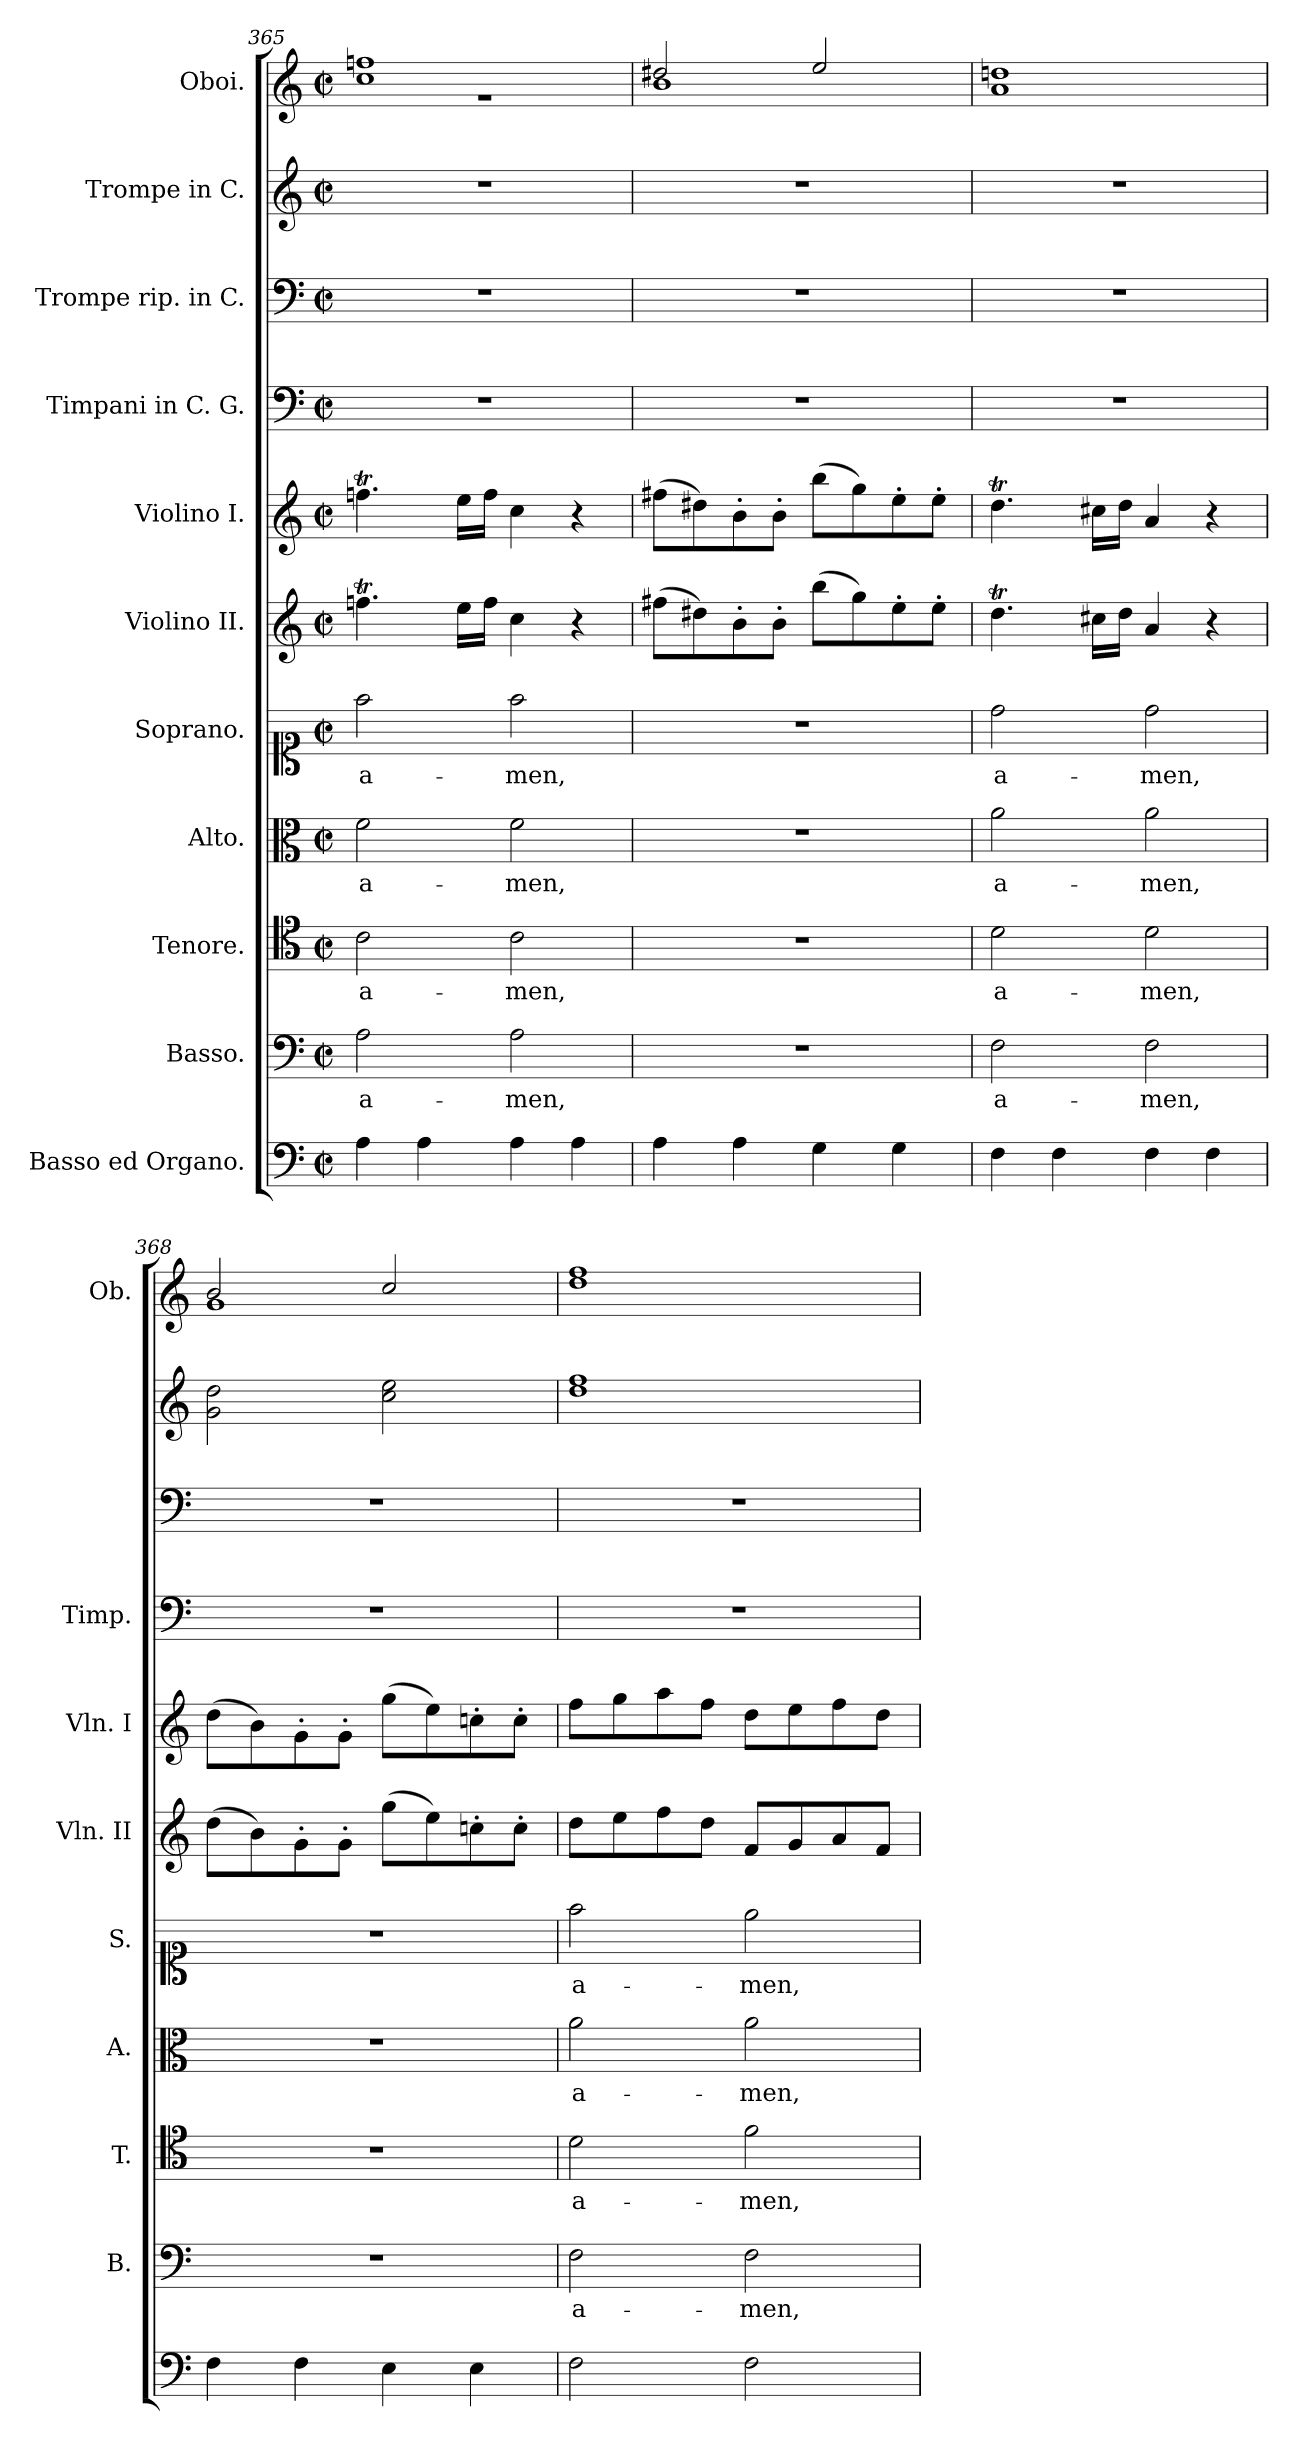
**kern	**kern	**text	**kern	**text	**kern	**text	**kern	**text	**kern	**kern	**kern	**kern	**kern	**kern
*part11	*part10	*part10	*part9	*part9	*part8	*part8	*part7	*part7	*part6	*part5	*part4	*part3	*part2	*part1
*staff11	*staff10	*staff10	*staff9	*staff9	*staff8	*staff8	*staff7	*staff7	*staff6	*staff5	*staff4	*staff3	*staff2	*staff1
*I"Basso ed  Organo.	*I"Basso.	*	*I"Tenore.	*	*I"Alto.	*	*I"Soprano.	*	*I"Violino II.	*I"Violino I.	*I"Timpani in C. G.	*I"Trompe rip. in C.	*I"Trompe in C.	*I"Oboi.
*	*I'B.	*	*I'T.	*	*I'A.	*	*I'S.	*	*I'Vln. II	*I'Vln. I	*I'Timp.	*	*	*I'Ob.
*clefF4	*clefF4	*	*clefC4	*	*clefC3	*	*clefC1	*	*clefG2	*clefG2	*clefF4	*clefF4	*clefG2	*clefG2
*k[]	*k[]	*	*k[]	*	*k[]	*	*k[]	*	*k[]	*k[]	*k[]	*k[]	*k[]	*k[]
*M2/2	*M2/2	*	*M2/2	*	*M2/2	*	*M2/2	*	*M2/2	*M2/2	*M2/2	*M2/2	*M2/2	*M2/2
*met(c|)	*met(c|)	*	*met(c|)	*	*met(c|)	*	*met(c|)	*	*met(c|)	*met(c|)	*met(c|)	*met(c|)	*met(c|)	*met(c|)
=365	=365	=365	=365	=365	=365	=365	=365	=365	=365	=365	=365	=365	=365	=365
!	!	!LO:LY:b	!	!LO:LY:b	!	!LO:LY:b	!	!LO:LY:b	!	!	!	!	!	!
*	*	*	*	*	*	*	*	*	*	*	*	*	*	*^
4A\	2A\	a-	2c\	a-	2f\	a-	2ff\	a-	4.ffnT\	4.ffnT\	1r	1r	1r	1cc 1ffn	1r
4A\	.	.	.	.	.	.	.	.	.	.	.	.	.	.	.
.	.	.	.	.	.	.	.	.	16ee\LL	16ee\LL	.	.	.	.	.
.	.	.	.	.	.	.	.	.	16ff\JJ	16ff\JJ	.	.	.	.	.
!	!	!LO:LY:b	!	!LO:LY:b	!	!LO:LY:b	!	!LO:LY:b	!	!	!	!	!	!	!
4A\	2A\	-men,	2c\	-men,	2f\	-men,	2ff\	-men,	4cc\	4cc\	.	.	.	.	.
4A\	.	.	.	.	.	.	.	.	4r	4r	.	.	.	.	.
!!LO:PB:g=z	!!
=366	=366	=366	=366	=366	=366	=366	=366	=366	=366	=366	=366	=366	=366	=366	=366
4A\	1r	.	1r	.	1r	.	1r	.	(>8ff#X\L	(>8ff#X\L	1r	1r	1r	2dd#X/	1b
.	.	.	.	.	.	.	.	.	8dd#X\)	8dd#X\)	.	.	.	.	.
4A\	.	.	.	.	.	.	.	.	8b'\	8b'\	.	.	.	.	.
.	.	.	.	.	.	.	.	.	8b'\J	8b'\J	.	.	.	.	.
4G\	.	.	.	.	.	.	.	.	(>8bb\L	(>8bb\L	.	.	.	2ee/	.
.	.	.	.	.	.	.	.	.	8gg\)	8gg\)	.	.	.	.	.
4G\	.	.	.	.	.	.	.	.	8ee'\	8ee'\	.	.	.	.	.
.	.	.	.	.	.	.	.	.	8ee'\J	8ee'\J	.	.	.	.	.
*	*	*	*	*	*	*	*	*	*	*	*	*	*	*v	*v
=367	=367	=367	=367	=367	=367	=367	=367	=367	=367	=367	=367	=367	=367	=367
!	!	!LO:LY:b	!	!LO:LY:b	!	!LO:LY:b	!	!LO:LY:b	!	!	!	!	!	!
4F\	2F\	a-	2d\	a-	2a\	a-	2dd\	a-	4.ddT\	4.ddT\	1r	1r	1r	1a 1ddn
4F\	.	.	.	.	.	.	.	.	.	.	.	.	.	.
.	.	.	.	.	.	.	.	.	16cc#X\LL	16cc#X\LL	.	.	.	.
.	.	.	.	.	.	.	.	.	16dd\JJ	16dd\JJ	.	.	.	.
!	!	!LO:LY:b	!	!LO:LY:b	!	!LO:LY:b	!	!LO:LY:b	!	!	!	!	!	!
4F\	2F\	-men,	2d\	-men,	2a\	-men,	2dd\	-men,	4a/	4a/	.	.	.	.
4F\	.	.	.	.	.	.	.	.	4r	4r	.	.	.	.
=368	=368	=368	=368	=368	=368	=368	=368	=368	=368	=368	=368	=368	=368	=368
*	*	*	*	*	*	*	*	*	*	*	*	*	*	*^
4F\	1r	.	1r	.	1r	.	1r	.	(>8dd\L	(>8dd\L	1r	1r	2g\ 2dd\	2b/	1g
.	.	.	.	.	.	.	.	.	8b\)	8b\)	.	.	.	.	.
4F\	.	.	.	.	.	.	.	.	8g'\	8g'\	.	.	.	.	.
.	.	.	.	.	.	.	.	.	8g'\J	8g'\J	.	.	.	.	.
4E\	.	.	.	.	.	.	.	.	(>8gg\L	(>8gg\L	.	.	2cc\ 2ee\	2cc/	.
.	.	.	.	.	.	.	.	.	8ee\)	8ee\)	.	.	.	.	.
4E\	.	.	.	.	.	.	.	.	8ccn'\	8ccn'\	.	.	.	.	.
.	.	.	.	.	.	.	.	.	8cc'\J	8cc'\J	.	.	.	.	.
*	*	*	*	*	*	*	*	*	*	*	*	*	*	*v	*v
=369	=369	=369	=369	=369	=369	=369	=369	=369	=369	=369	=369	=369	=369	=369
!	!	!LO:LY:b	!	!LO:LY:b	!	!LO:LY:b	!	!LO:LY:b	!	!	!	!	!	!
2F\	2F\	a-	2d\	a-	2a\	a-	2ff\	a-	8dd\L	8ff\L	1r	1r	1dd 1ff	1dd 1ff
.	.	.	.	.	.	.	.	.	8ee\	8gg\	.	.	.	.
.	.	.	.	.	.	.	.	.	8ff\	8aa\	.	.	.	.
.	.	.	.	.	.	.	.	.	8dd\J	8ff\J	.	.	.	.
!	!	!LO:LY:b	!	!LO:LY:b	!	!LO:LY:b	!	!LO:LY:b	!	!	!	!	!	!
2F\	2F\	-men,	2f\	-men,	2a\	-men,	2ee\	-men,	8f/L	8dd\L	.	.	.	.
.	.	.	.	.	.	.	.	.	8g/	8ee\	.	.	.	.
.	.	.	.	.	.	.	.	.	8a/	8ff\	.	.	.	.
.	.	.	.	.	.	.	.	.	8f/J	8dd\J	.	.	.	.
=	=	=	=	=	=	=	=	=	=	=	=	=	=	=
*-	*-	*-	*-	*-	*-	*-	*-	*-	*-	*-	*-	*-	*-	*-
